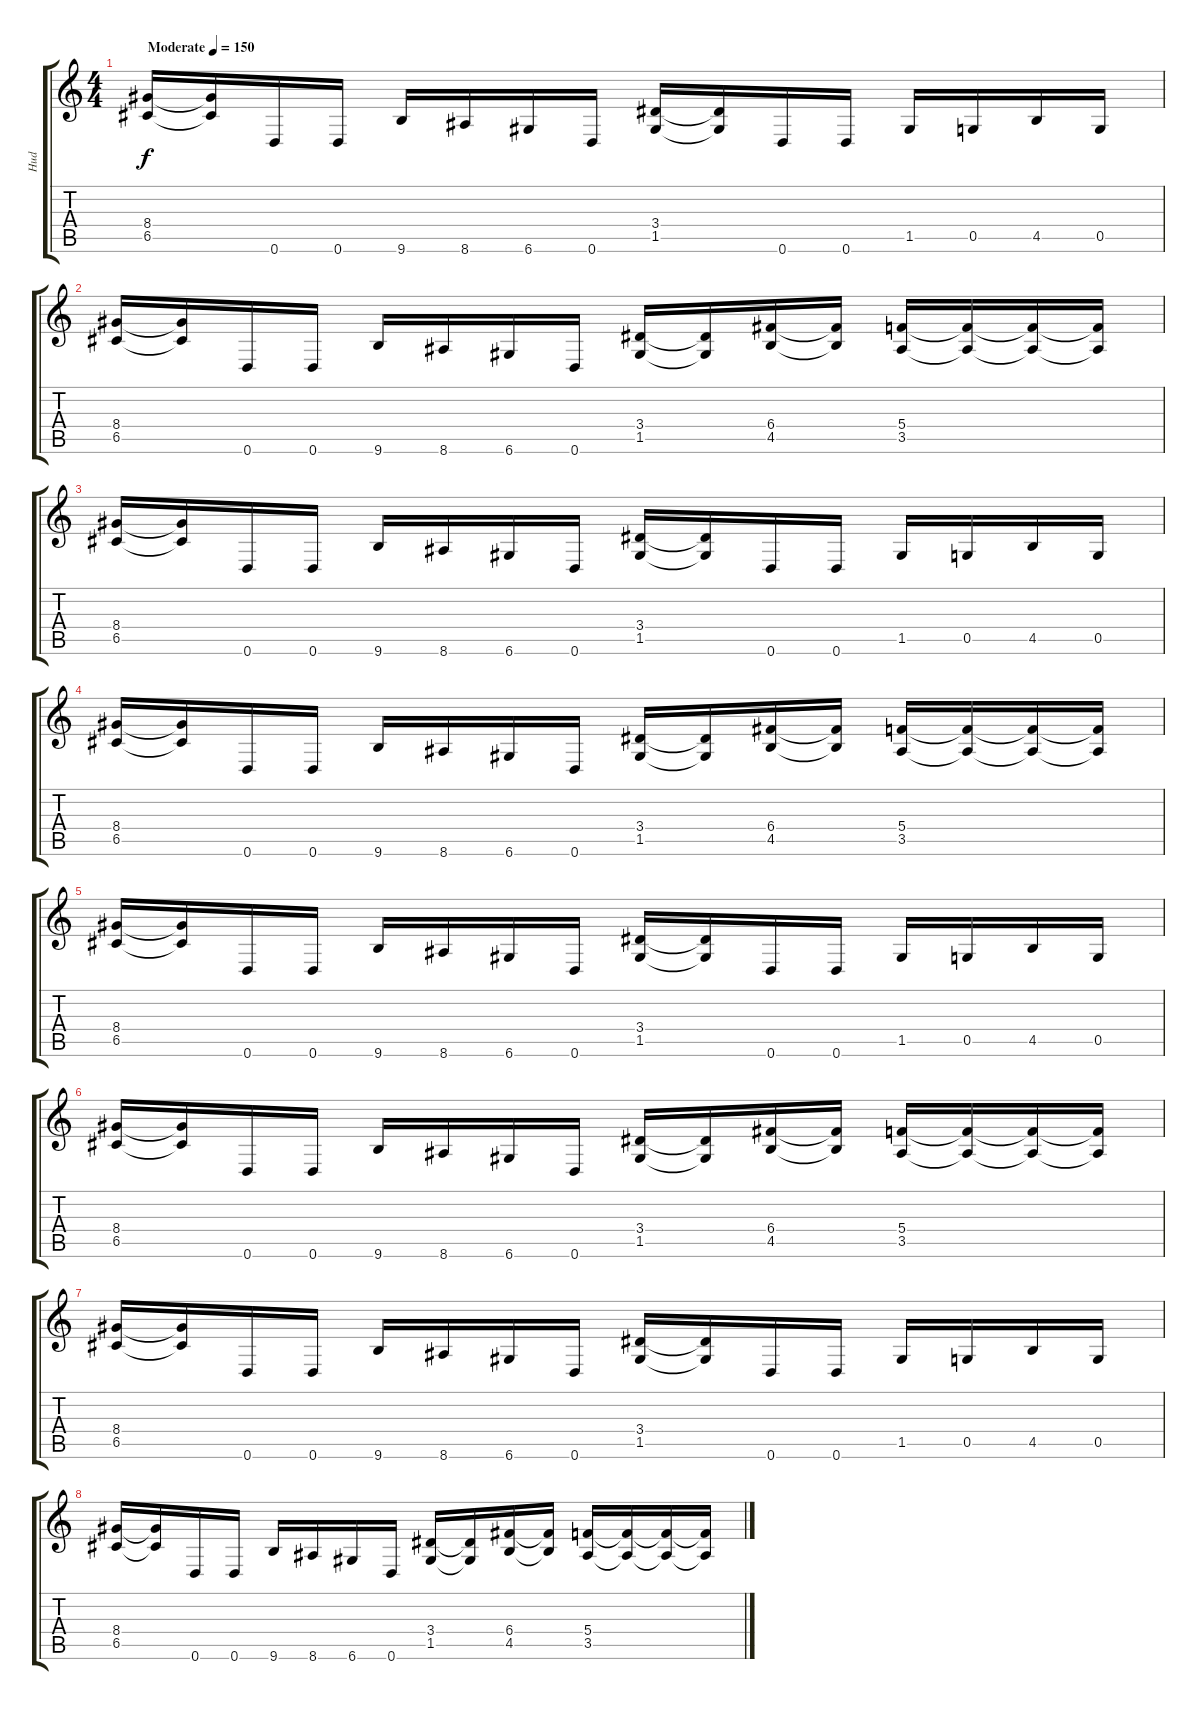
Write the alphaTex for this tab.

\track ("Hud" "Hud") {instrument overdrivenguitar}
\staff {score tabs}
\tuning (D4 A3 F3 C3 G2 D2) {hide}
\ts (4 4)
\tempo (150 "Moderate")
\clef g2
\ks c
(8.4 6.5).16{dy f instrument overdrivenguitar} (8.4{t} 6.5{t}).16 0.6.16 0.6.16 9.6.16 8.6.16 6.6.16 0.6.16 (3.4 1.5).16 (3.4{t} 1.5{t}).16 0.6.16 0.6.16 1.5.16 0.5.16 4.5.16 0.5.16 |
(8.4 6.5).16 (8.4{t} 6.5{t}).16 0.6.16 0.6.16 9.6.16 8.6.16 6.6.16 0.6.16 (3.4 1.5).16 (3.4{t} 1.5{t}).16 (6.4 4.5).16 (6.4{t} 4.5{t}).16 (5.4 3.5).16 (5.4{t} 3.5{t}).16 (5.4{t} 3.5{t}).16 (5.4{t} 3.5{t}).16 |
(8.4 6.5).16 (8.4{t} 6.5{t}).16 0.6.16 0.6.16 9.6.16 8.6.16 6.6.16 0.6.16 (3.4 1.5).16 (3.4{t} 1.5{t}).16 0.6.16 0.6.16 1.5.16 0.5.16 4.5.16 0.5.16 |
(8.4 6.5).16 (8.4{t} 6.5{t}).16 0.6.16 0.6.16 9.6.16 8.6.16 6.6.16 0.6.16 (3.4 1.5).16 (3.4{t} 1.5{t}).16 (6.4 4.5).16 (6.4{t} 4.5{t}).16 (5.4 3.5).16 (5.4{t} 3.5{t}).16 (5.4{t} 3.5{t}).16 (5.4{t} 3.5{t}).16 |
(8.4 6.5).16 (8.4{t} 6.5{t}).16 0.6.16 0.6.16 9.6.16 8.6.16 6.6.16 0.6.16 (3.4 1.5).16 (3.4{t} 1.5{t}).16 0.6.16 0.6.16 1.5.16 0.5.16 4.5.16 0.5.16 |
(8.4 6.5).16 (8.4{t} 6.5{t}).16 0.6.16 0.6.16 9.6.16 8.6.16 6.6.16 0.6.16 (3.4 1.5).16 (3.4{t} 1.5{t}).16 (6.4 4.5).16 (6.4{t} 4.5{t}).16 (5.4 3.5).16 (5.4{t} 3.5{t}).16 (5.4{t} 3.5{t}).16 (5.4{t} 3.5{t}).16 |
(8.4 6.5).16 (8.4{t} 6.5{t}).16 0.6.16 0.6.16 9.6.16 8.6.16 6.6.16 0.6.16 (3.4 1.5).16 (3.4{t} 1.5{t}).16 0.6.16 0.6.16 1.5.16 0.5.16 4.5.16 0.5.16 |
(8.4 6.5).16 (8.4{t} 6.5{t}).16 0.6.16 0.6.16 9.6.16 8.6.16 6.6.16 0.6.16 (3.4 1.5).16 (3.4{t} 1.5{t}).16 (6.4 4.5).16 (6.4{t} 4.5{t}).16 (5.4 3.5).16 (5.4{t} 3.5{t}).16 (5.4{t} 3.5{t}).16 (5.4{t} 3.5{t}).16
